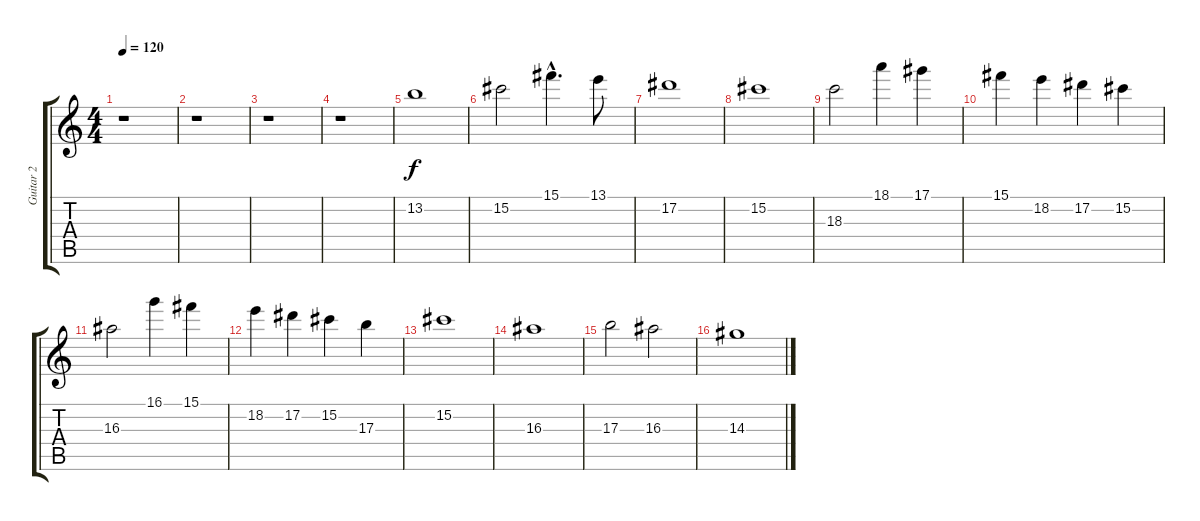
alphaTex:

\track ("Guitar 2" "Guitar 2") {instrument overdrivenguitar}
\staff {score tabs}
\tuning (Eb4 Bb3 Gb3 Db3 Ab2 Eb2) {hide}
\ts (4 4)
\tempo 120
\clef g2
\ks c
r.1{dy f} |
r.1 |
r.1 |
r.1 |
13.2.1 |
15.2.2 15.1{hac}.4{d} 13.1.8 |
17.2.1 |
15.2.1 |
18.3.2 18.1.4 17.1.4 |
15.1.4 18.2.4 17.2.4 15.2.4 |
16.3.2 16.1.4 15.1.4 |
18.2.4 17.2.4 15.2.4 17.3.4 |
15.2.1 |
16.3.1 |
17.3.2 16.3.2 |
14.3.1
